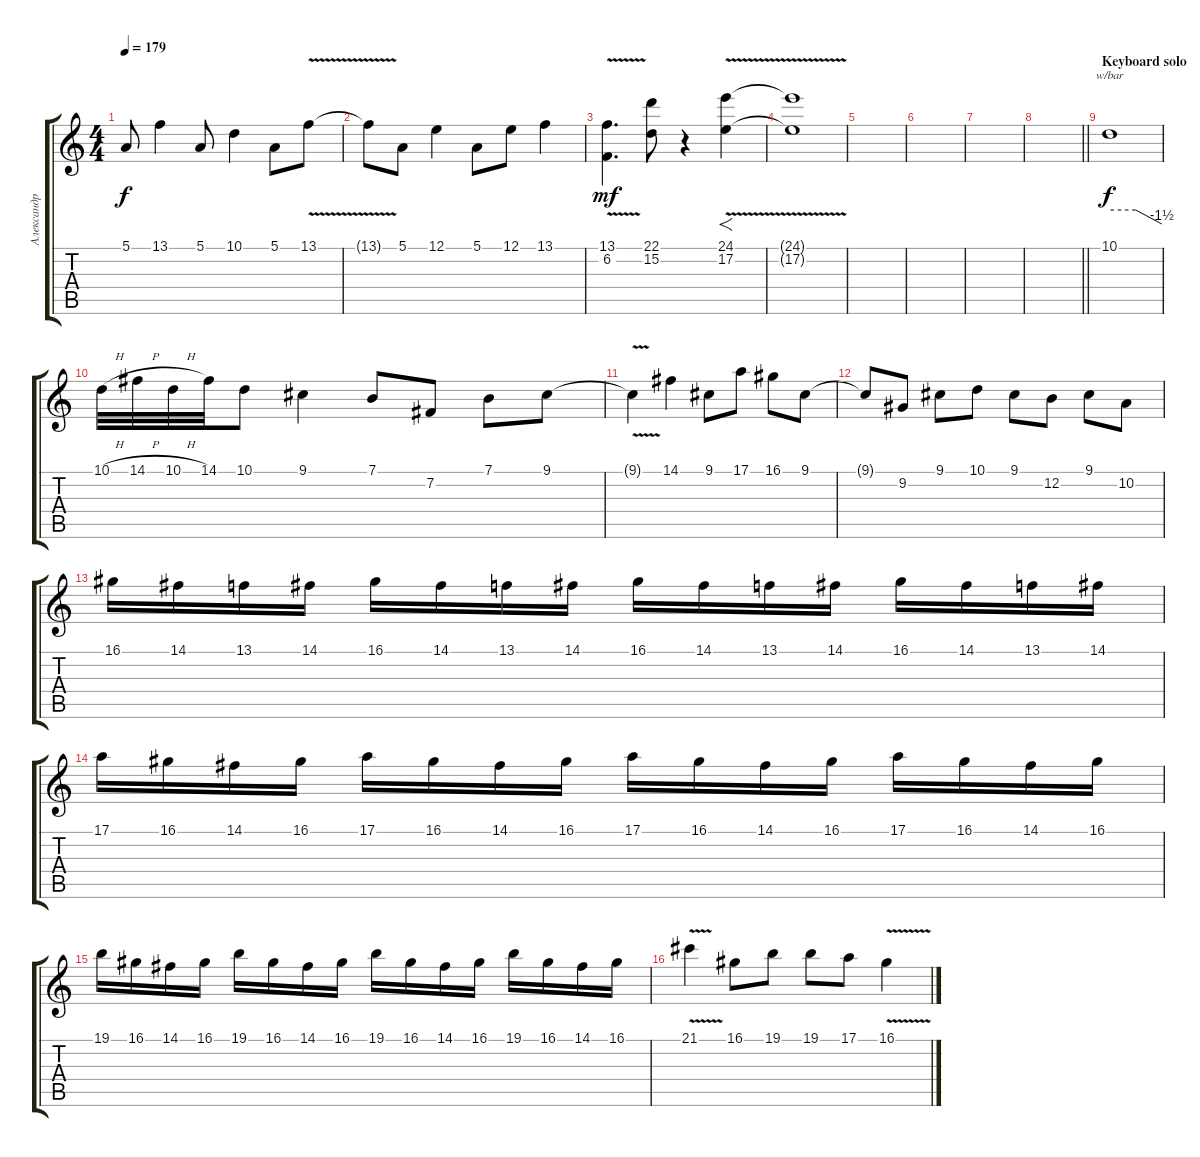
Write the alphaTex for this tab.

\track ("Александр \"Wish\" Андрюхин" "Александр ") {instrument pad7halo}
\staff {score tabs}
\tuning (E4 B3 G3 D3 A2 E2) {hide}
\ts (4 4)
\tempo 179
\clef g2
\ks c
5.1.8{dy f} 13.1.4 5.1.8 10.1.4 5.1.8 13.1{v}.8 |
13.1{t}.8 5.1.8 12.1.4 5.1.8 12.1.8 13.1.4 |
(13.1{v} 6.2{v}).4{d dy mf} (22.1 15.2).8 r.4 (24.1{v} 17.2{v}).4{f} |
(24.1{t} 17.2{t}).1 |
|
|
|
\barLineRight lightlight
|
\section ("" "Keyboard solo")
10.1.1{tbe (custom default 0 0 30 0 60 -6) dy f volume 13 instrument lead2sawtooth} |
10.1{h}.32 14.1{h}.32 10.1{h}.32 14.1.32 10.1.8 9.1.4 7.1.8 7.2.8 7.1.8 9.1.8 |
9.1{v t}.4 14.1.4 9.1.8 17.1.8 16.1.8 9.1.8 |
9.1{t}.8 9.2.8 9.1.8 10.1.8 9.1.8 12.2.8 9.1.8 10.2.8 |
16.1.16 14.1.16 13.1.16 14.1.16 16.1.16 14.1.16 13.1.16 14.1.16 16.1.16 14.1.16 13.1.16 14.1.16 16.1.16 14.1.16 13.1.16 14.1.16 |
17.1.16 16.1.16 14.1.16 16.1.16 17.1.16 16.1.16 14.1.16 16.1.16 17.1.16 16.1.16 14.1.16 16.1.16 17.1.16 16.1.16 14.1.16 16.1.16 |
19.1.16 16.1.16 14.1.16 16.1.16 19.1.16 16.1.16 14.1.16 16.1.16 19.1.16 16.1.16 14.1.16 16.1.16 19.1.16 16.1.16 14.1.16 16.1.16 |
21.1{v}.4 16.1.8 19.1.8 19.1.8 17.1.8 16.1{v}.4
